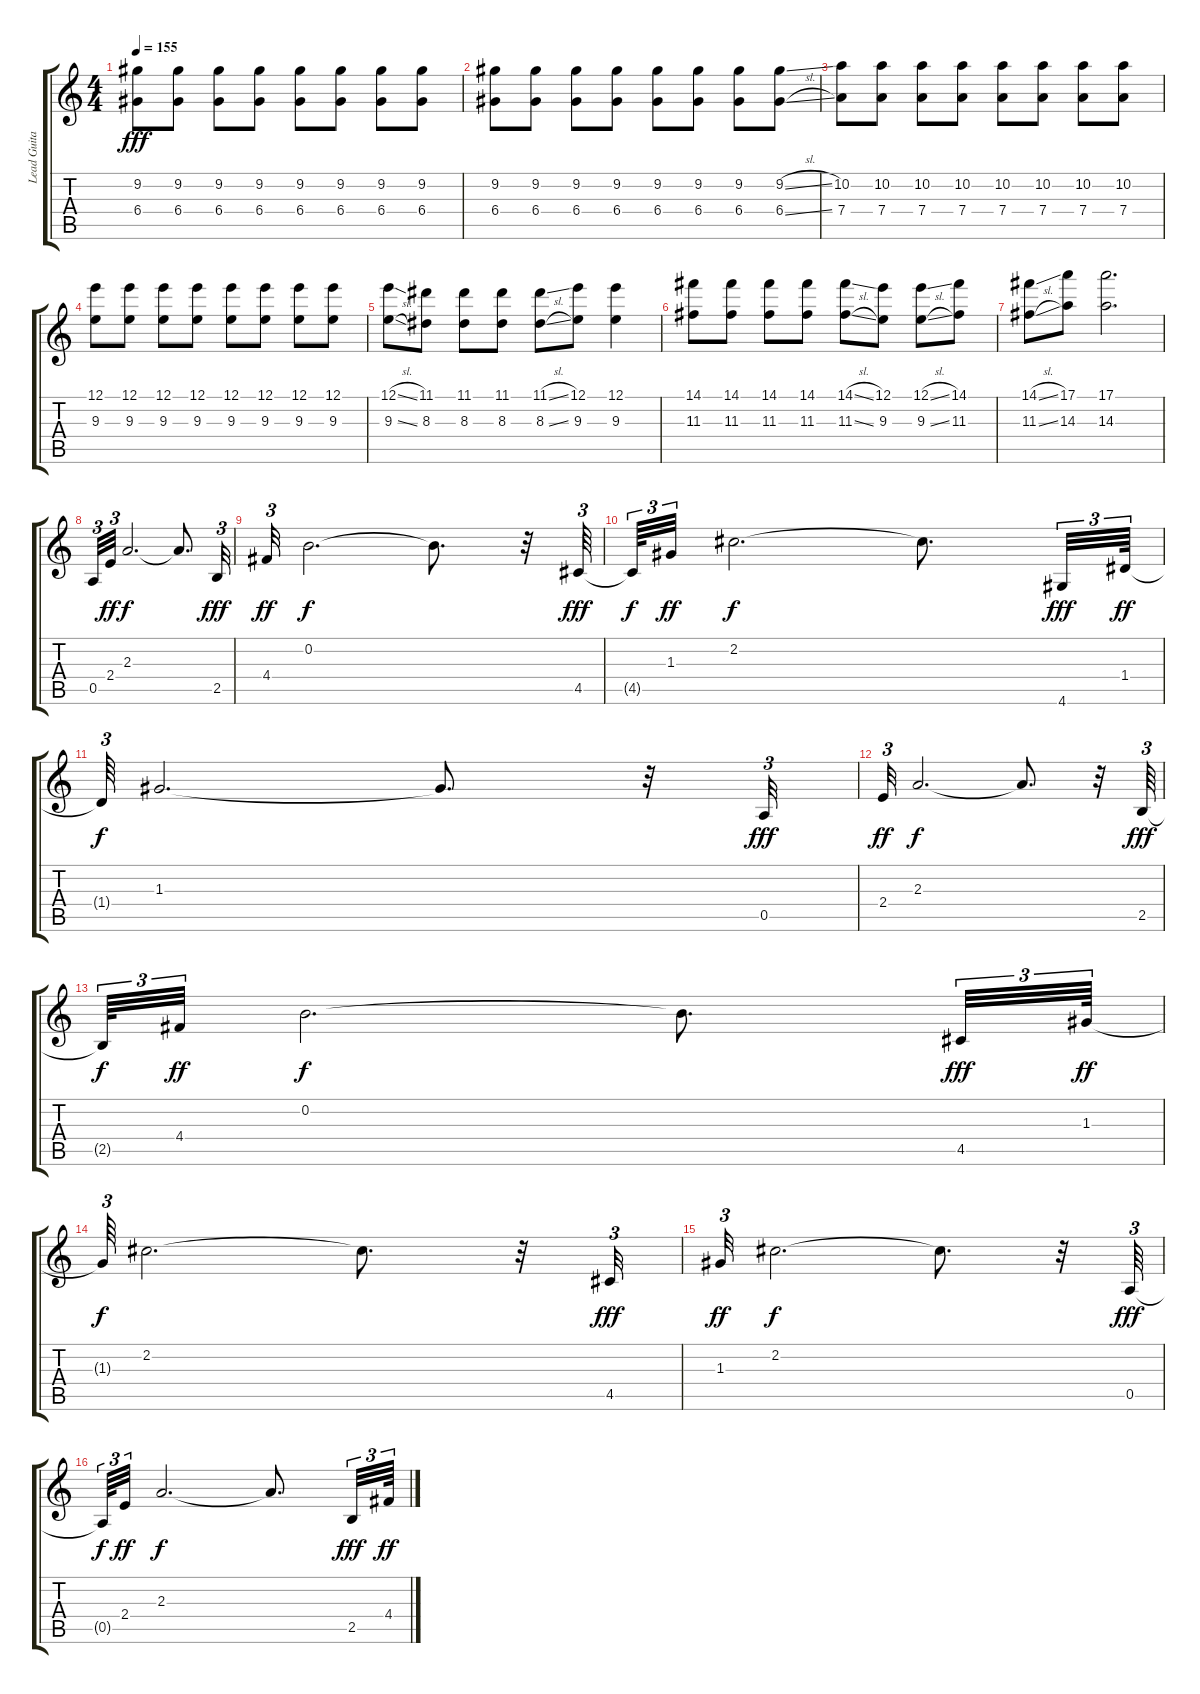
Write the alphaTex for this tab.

\track ("Lead Guitar(1st)" "Lead Guita") {instrument distortionguitar}
\staff {score tabs}
\tuning (E4 B3 G3 D3 A2 E2) {hide}
\ts (4 4)
\tempo 155
\clef g2
\ks c
(9.2 6.4).8{dy fff} (9.2 6.4).8 (9.2 6.4).8 (9.2 6.4).8 (9.2 6.4).8 (9.2 6.4).8 (9.2 6.4).8 (9.2 6.4).8 |
(9.2 6.4).8 (9.2 6.4).8 (9.2 6.4).8 (9.2 6.4).8 (9.2 6.4).8 (9.2 6.4).8 (9.2 6.4).8 (9.2{sl} 6.4{sl}).8 |
(10.2 7.4).8 (10.2 7.4).8 (10.2 7.4).8 (10.2 7.4).8 (10.2 7.4).8 (10.2 7.4).8 (10.2 7.4).8 (10.2 7.4).8 |
(12.1 9.3).8 (12.1 9.3).8 (12.1 9.3).8 (12.1 9.3).8 (12.1 9.3).8 (12.1 9.3).8 (12.1 9.3).8 (12.1 9.3).8 |
(12.1{sl} 9.3{sl}).8 (11.1 8.3).8 (11.1 8.3).8 (11.1 8.3).8 (11.1{sl} 8.3{sl}).8 (12.1 9.3).8 (12.1 9.3).4 |
(14.1 11.3).8 (14.1 11.3).8 (14.1 11.3).8 (14.1 11.3).8 (14.1{sl} 11.3{sl}).8 (12.1 9.3).8 (12.1{sl} 9.3{sl}).8 (14.1 11.3).8 |
(14.1{sl} 11.3{sl}).8 (17.1 14.3).8 (17.1 14.3).2{d} |
0.5.32{tu (3 2)} 2.4.32{tu (3 2) dy ff} 2.3.2{d dy f} 2.3{t}.8{d} 2.5.32{tu (3 2) dy fff} |
4.4.32{tu (3 2) dy ff} 0.2.2{d dy f} 0.2{t}.8{d} r.32 4.5.64{tu (3 2) dy fff} |
4.5{t}.64{tu (3 2) dy f} 1.3.32{tu (3 2) dy ff} 2.2.2{d dy f} 2.2{t}.8{d} 4.6.32{tu (3 2) dy fff} 1.4.64{tu (3 2) dy ff} |
1.4{t}.64{tu (3 2) dy f} 1.3.2{d} 1.3{t}.8{d} r.32 0.5.32{tu (3 2) dy fff} |
2.4.32{tu (3 2) dy ff} 2.3.2{d dy f} 2.3{t}.8{d} r.32 2.5.64{tu (3 2) dy fff} |
2.5{t}.64{tu (3 2) dy f} 4.4.32{tu (3 2) dy ff} 0.2.2{d dy f} 0.2{t}.8{d} 4.5.32{tu (3 2) dy fff} 1.3.64{tu (3 2) dy ff} |
1.3{t}.64{tu (3 2) dy f} 2.2.2{d} 2.2{t}.8{d} r.32 4.5.32{tu (3 2) dy fff} |
1.3.32{tu (3 2) dy ff} 2.2.2{d dy f} 2.2{t}.8{d} r.32 0.5.64{tu (3 2) dy fff} |
0.5{t}.64{tu (3 2) dy f} 2.4.32{tu (3 2) dy ff} 2.3.2{d dy f} 2.3{t}.8{d} 2.5.32{tu (3 2) dy fff} 4.4.64{tu (3 2) dy ff}
